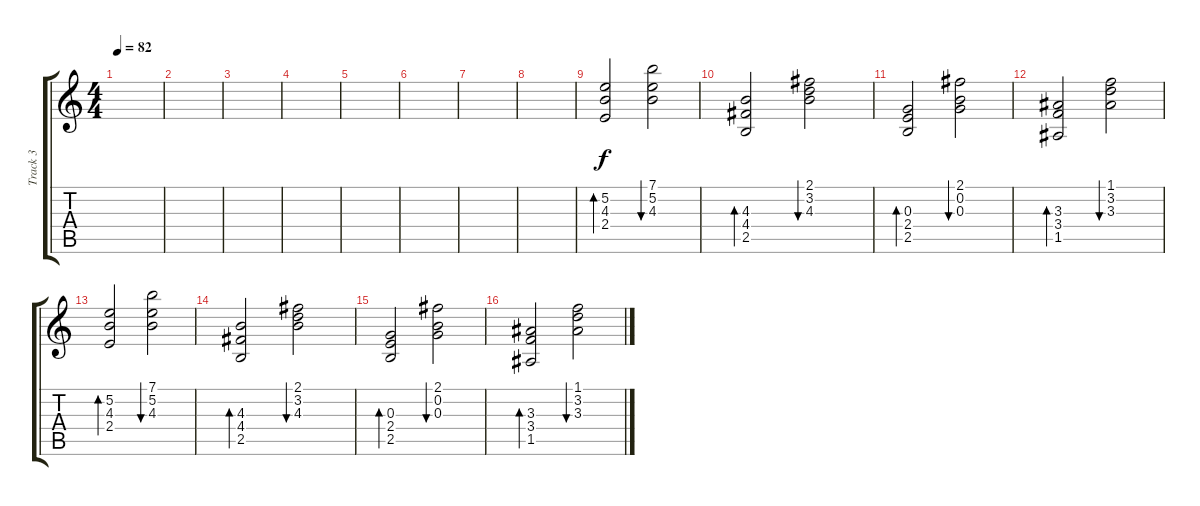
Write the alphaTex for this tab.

\track ("Track 3" "Track 3") {instrument acousticguitarsteel}
\staff {score tabs}
\tuning (E4 B3 G3 D3 A2 E2) {hide}
\ts (4 4)
\tempo 82
\clef g2
\ks c
|
|
|
|
|
|
|
|
(5.2 4.3 2.4).2{bd 120} (7.1 5.2 4.3).2{bu 120} |
(4.3 4.4 2.5).2{bd 120} (2.1 3.2 4.3).2{bu 120} |
(0.3 2.4 2.5).2{bd 120} (2.1 0.2 0.3).2{bu 120} |
(3.3 3.4 1.5).2{bd 120} (1.1 3.2 3.3).2{bu 120} |
(5.2 4.3 2.4).2{bd 120} (7.1 5.2 4.3).2{bu 120} |
(4.3 4.4 2.5).2{bd 120} (2.1 3.2 4.3).2{bu 120} |
(0.3 2.4 2.5).2{bd 120} (2.1 0.2 0.3).2{bu 120} |
(3.3 3.4 1.5).2{bd 120} (1.1 3.2 3.3).2{bu 120}
